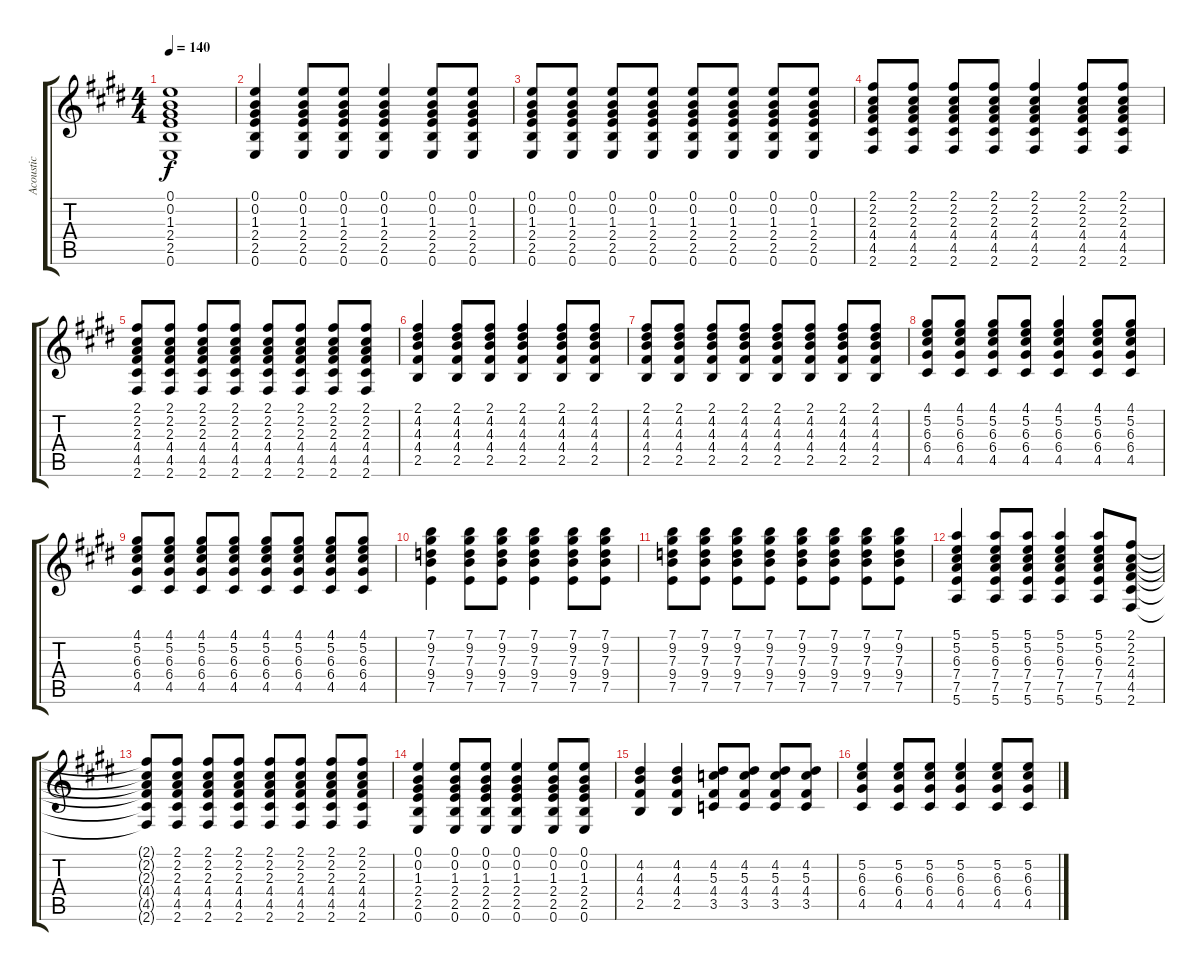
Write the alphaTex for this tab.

\track ("Acoustic" "Acoustic") {instrument acousticguitarsteel}
\staff {score tabs}
\tuning (E4 B3 G3 D3 A2 E2) {hide}
\ts (4 4)
\tempo 140
\clef g2
\ks e
(0.1{t} 0.2{t} 1.3{t} 2.4{t} 2.5{t} 0.6{t}).1{dy f} |
(0.1 0.2 1.3 2.4 2.5 0.6).4 (0.1 0.2 1.3 2.4 2.5 0.6).8 (0.1 0.2 1.3 2.4 2.5 0.6).8 (0.1 0.2 1.3 2.4 2.5 0.6).4 (0.1 0.2 1.3 2.4 2.5 0.6).8 (0.1 0.2 1.3 2.4 2.5 0.6).8 |
(0.1 0.2 1.3 2.4 2.5 0.6).8 (0.1 0.2 1.3 2.4 2.5 0.6).8 (0.1 0.2 1.3 2.4 2.5 0.6).8 (0.1 0.2 1.3 2.4 2.5 0.6).8 (0.1 0.2 1.3 2.4 2.5 0.6).8 (0.1 0.2 1.3 2.4 2.5 0.6).8 (0.1 0.2 1.3 2.4 2.5 0.6).8 (0.1 0.2 1.3 2.4 2.5 0.6).8 |
(2.1 2.2 2.3 4.4 4.5 2.6).8 (2.1 2.2 2.3 4.4 4.5 2.6).8 (2.1 2.2 2.3 4.4 4.5 2.6).8 (2.1 2.2 2.3 4.4 4.5 2.6).8 (2.1 2.2 2.3 4.4 4.5 2.6).4 (2.1 2.2 2.3 4.4 4.5 2.6).8 (2.1 2.2 2.3 4.4 4.5 2.6).8 |
(2.1 2.2 2.3 4.4 4.5 2.6).8 (2.1 2.2 2.3 4.4 4.5 2.6).8 (2.1 2.2 2.3 4.4 4.5 2.6).8 (2.1 2.2 2.3 4.4 4.5 2.6).8 (2.1 2.2 2.3 4.4 4.5 2.6).8 (2.1 2.2 2.3 4.4 4.5 2.6).8 (2.1 2.2 2.3 4.4 4.5 2.6).8 (2.1 2.2 2.3 4.4 4.5 2.6).8 |
(2.1 4.2 4.3 4.4 2.5).4 (2.1 4.2 4.3 4.4 2.5).8 (2.1 4.2 4.3 4.4 2.5).8 (2.1 4.2 4.3 4.4 2.5).4 (2.1 4.2 4.3 4.4 2.5).8 (2.1 4.2 4.3 4.4 2.5).8 |
(2.1 4.2 4.3 4.4 2.5).8 (2.1 4.2 4.3 4.4 2.5).8 (2.1 4.2 4.3 4.4 2.5).8 (2.1 4.2 4.3 4.4 2.5).8 (2.1 4.2 4.3 4.4 2.5).8 (2.1 4.2 4.3 4.4 2.5).8 (2.1 4.2 4.3 4.4 2.5).8 (2.1 4.2 4.3 4.4 2.5).8 |
(4.1 5.2 6.3 6.4 4.5).8 (4.1 5.2 6.3 6.4 4.5).8 (4.1 5.2 6.3 6.4 4.5).8 (4.1 5.2 6.3 6.4 4.5).8 (4.1 5.2 6.3 6.4 4.5).4 (4.1 5.2 6.3 6.4 4.5).8 (4.1 5.2 6.3 6.4 4.5).8 |
(4.1 5.2 6.3 6.4 4.5).8 (4.1 5.2 6.3 6.4 4.5).8 (4.1 5.2 6.3 6.4 4.5).8 (4.1 5.2 6.3 6.4 4.5).8 (4.1 5.2 6.3 6.4 4.5).8 (4.1 5.2 6.3 6.4 4.5).8 (4.1 5.2 6.3 6.4 4.5).8 (4.1 5.2 6.3 6.4 4.5).8 |
(7.1 9.2 7.3 9.4 7.5).4 (7.1 9.2 7.3 9.4 7.5).8 (7.1 9.2 7.3 9.4 7.5).8 (7.1 9.2 7.3 9.4 7.5).4 (7.1 9.2 7.3 9.4 7.5).8 (7.1 9.2 7.3 9.4 7.5).8 |
(7.1 9.2 7.3 9.4 7.5).8 (7.1 9.2 7.3 9.4 7.5).8 (7.1 9.2 7.3 9.4 7.5).8 (7.1 9.2 7.3 9.4 7.5).8 (7.1 9.2 7.3 9.4 7.5).8 (7.1 9.2 7.3 9.4 7.5).8 (7.1 9.2 7.3 9.4 7.5).8 (7.1 9.2 7.3 9.4 7.5).8 |
(5.1 5.2 6.3 7.4 7.5 5.6).4 (5.1 5.2 6.3 7.4 7.5 5.6).8 (5.1 5.2 6.3 7.4 7.5 5.6).8 (5.1 5.2 6.3 7.4 7.5 5.6).4 (5.1 5.2 6.3 7.4 7.5 5.6).8 (2.1 2.2 2.3 4.4 4.5 2.6).8 |
(2.1{t} 2.2{t} 2.3{t} 4.4{t} 4.5{t} 2.6{t}).8 (2.1 2.2 2.3 4.4 4.5 2.6).8 (2.1 2.2 2.3 4.4 4.5 2.6).8 (2.1 2.2 2.3 4.4 4.5 2.6).8 (2.1 2.2 2.3 4.4 4.5 2.6).8 (2.1 2.2 2.3 4.4 4.5 2.6).8 (2.1 2.2 2.3 4.4 4.5 2.6).8 (2.1 2.2 2.3 4.4 4.5 2.6).8 |
(0.1 0.2 1.3 2.4 2.5 0.6).4 (0.1 0.2 1.3 2.4 2.5 0.6).8 (0.1 0.2 1.3 2.4 2.5 0.6).8 (0.1 0.2 1.3 2.4 2.5 0.6).4 (0.1 0.2 1.3 2.4 2.5 0.6).8 (0.1 0.2 1.3 2.4 2.5 0.6).8 |
(4.2 4.3 4.4 2.5).4 (4.2 4.3 4.4 2.5).4 (4.2 5.3 4.4 3.5).8 (4.2 5.3 4.4 3.5).8 (4.2 5.3 4.4 3.5).8 (4.2 5.3 4.4 3.5).8 |
(5.2 6.3 6.4 4.5).4 (5.2 6.3 6.4 4.5).8 (5.2 6.3 6.4 4.5).8 (5.2 6.3 6.4 4.5).4 (5.2 6.3 6.4 4.5).8 (5.2 6.3 6.4 4.5).8
